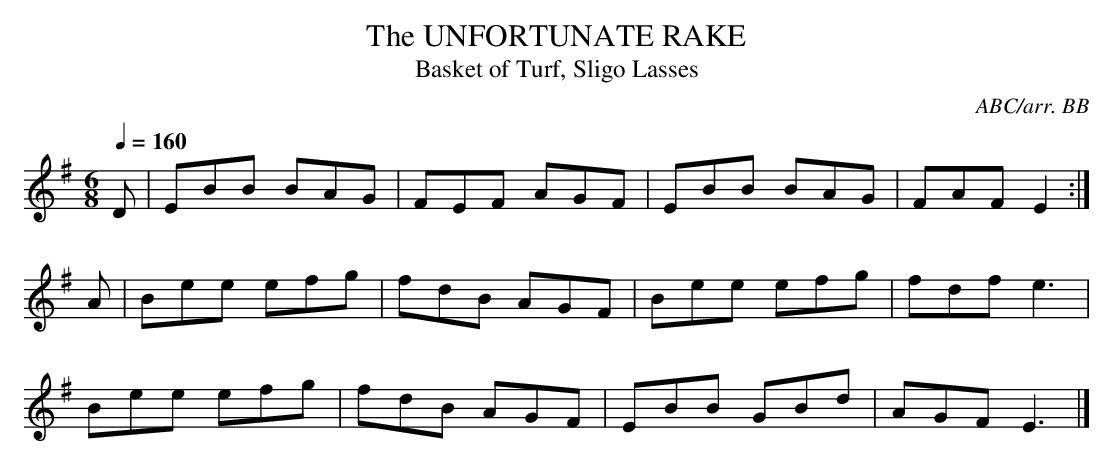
X:1
T:UNFORTUNATE RAKE, The
T:Basket of Turf, Sligo Lasses
C:ABC/arr. BB
Y:"moderately quick"
so I didn't bother to change it.
Q:1/4=160
L:1/8
M:6/8
K:Em
D|EBB BAG|FEF AGF|EBB BAG|FAF E2 :|
A|Bee efg|fdB AGF|Bee efg|fdf e3|
Bee efg|fdB AGF|EBB GBd|AGF E3|]
